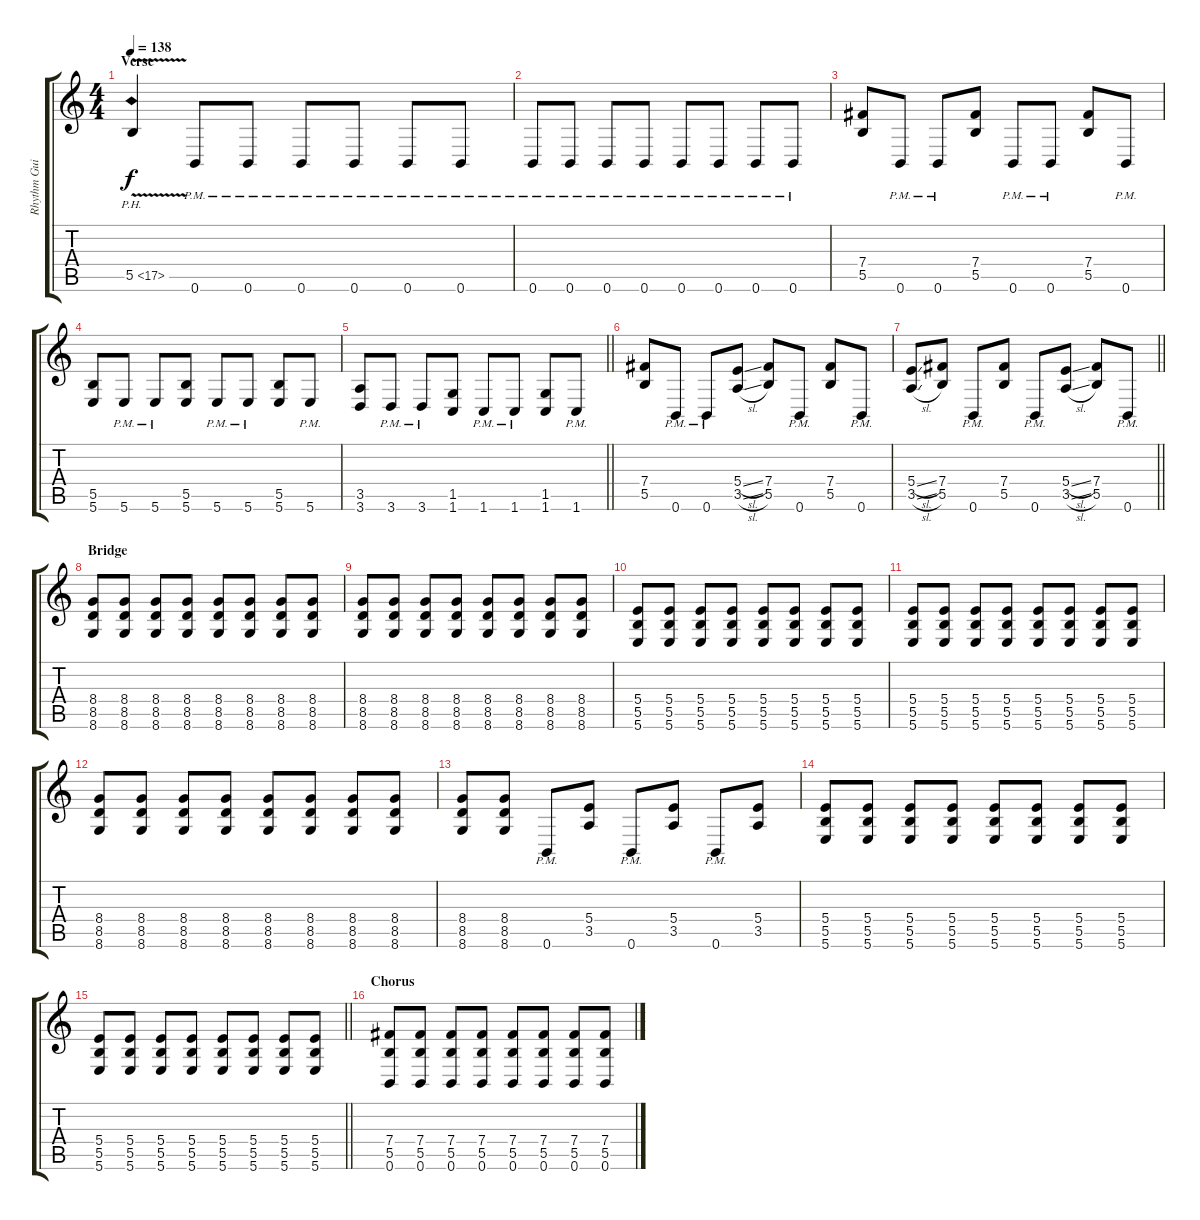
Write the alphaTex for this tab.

\track ("Rhythm Guitar" "Rhythm Gui") {instrument distortionguitar}
\staff {score tabs}
\tuning (Eb4 B3 Gb3 B2 Gb2 B1) {hide}
\ts (4 4)
\section ("" "Verse")
\tempo 138
\clef g2
\ks c
5.5{ph 12 v}.4{dy f} 0.6{pm}.8 0.6{pm}.8 0.6{pm}.8 0.6{pm}.8 0.6{pm}.8 0.6{pm}.8 |
0.6{pm}.8 0.6{pm}.8 0.6{pm}.8 0.6{pm}.8 0.6{pm}.8 0.6{pm}.8 0.6{pm}.8 0.6{pm}.8 |
(7.4 5.5).8 0.6{pm}.8 0.6{pm}.8 (7.4 5.5).8 0.6{pm}.8 0.6{pm}.8 (7.4 5.5).8 0.6{pm}.8 |
(5.5 5.6).8 5.6{pm}.8 5.6{pm}.8 (5.5 5.6).8 5.6{pm}.8 5.6{pm}.8 (5.5 5.6).8 5.6{pm}.8 |
\barLineRight lightlight
(3.5 3.6).8 3.6{pm}.8 3.6{pm}.8 (1.5 1.6).8 1.6{pm}.8 1.6{pm}.8 (1.5 1.6).8 1.6{pm}.8 |
(7.4 5.5).8 0.6{pm}.8 0.6{pm}.8 (5.4{sl} 3.5{sl}).8 (7.4 5.5).8 0.6{pm}.8 (7.4 5.5).8 0.6{pm}.8 |
\barLineRight lightlight
(5.4{sl} 3.5{sl}).8 (7.4 5.5).8 0.6{pm}.8 (7.4 5.5).8 0.6{pm}.8 (5.4{sl} 3.5{sl}).8 (7.4 5.5).8 0.6{pm}.8 |
\section ("" "Bridge")
(8.4 8.5 8.6).8 (8.4 8.5 8.6).8 (8.4 8.5 8.6).8 (8.4 8.5 8.6).8 (8.4 8.5 8.6).8 (8.4 8.5 8.6).8 (8.4 8.5 8.6).8 (8.4 8.5 8.6).8 |
(8.4 8.5 8.6).8 (8.4 8.5 8.6).8 (8.4 8.5 8.6).8 (8.4 8.5 8.6).8 (8.4 8.5 8.6).8 (8.4 8.5 8.6).8 (8.4 8.5 8.6).8 (8.4 8.5 8.6).8 |
(5.4 5.5 5.6).8 (5.4 5.5 5.6).8 (5.4 5.5 5.6).8 (5.4 5.5 5.6).8 (5.4 5.5 5.6).8 (5.4 5.5 5.6).8 (5.4 5.5 5.6).8 (5.4 5.5 5.6).8 |
(5.4 5.5 5.6).8 (5.4 5.5 5.6).8 (5.4 5.5 5.6).8 (5.4 5.5 5.6).8 (5.4 5.5 5.6).8 (5.4 5.5 5.6).8 (5.4 5.5 5.6).8 (5.4 5.5 5.6).8 |
(8.4 8.5 8.6).8 (8.4 8.5 8.6).8 (8.4 8.5 8.6).8 (8.4 8.5 8.6).8 (8.4 8.5 8.6).8 (8.4 8.5 8.6).8 (8.4 8.5 8.6).8 (8.4 8.5 8.6).8 |
(8.4 8.5 8.6).8 (8.4 8.5 8.6).8 0.6{pm}.8 (5.4 3.5).8 0.6{pm}.8 (5.4 3.5).8 0.6{pm}.8 (5.4 3.5).8 |
(5.4 5.5 5.6).8 (5.4 5.5 5.6).8 (5.4 5.5 5.6).8 (5.4 5.5 5.6).8 (5.4 5.5 5.6).8 (5.4 5.5 5.6).8 (5.4 5.5 5.6).8 (5.4 5.5 5.6).8 |
\barLineRight lightlight
(5.4 5.5 5.6).8 (5.4 5.5 5.6).8 (5.4 5.5 5.6).8 (5.4 5.5 5.6).8 (5.4 5.5 5.6).8 (5.4 5.5 5.6).8 (5.4 5.5 5.6).8 (5.4 5.5 5.6).8 |
\section ("" "Chorus")
(7.4 5.5 0.6).8 (7.4 5.5 0.6).8 (7.4 5.5 0.6).8 (7.4 5.5 0.6).8 (7.4 5.5 0.6).8 (7.4 5.5 0.6).8 (7.4 5.5 0.6).8 (7.4 5.5 0.6).8
